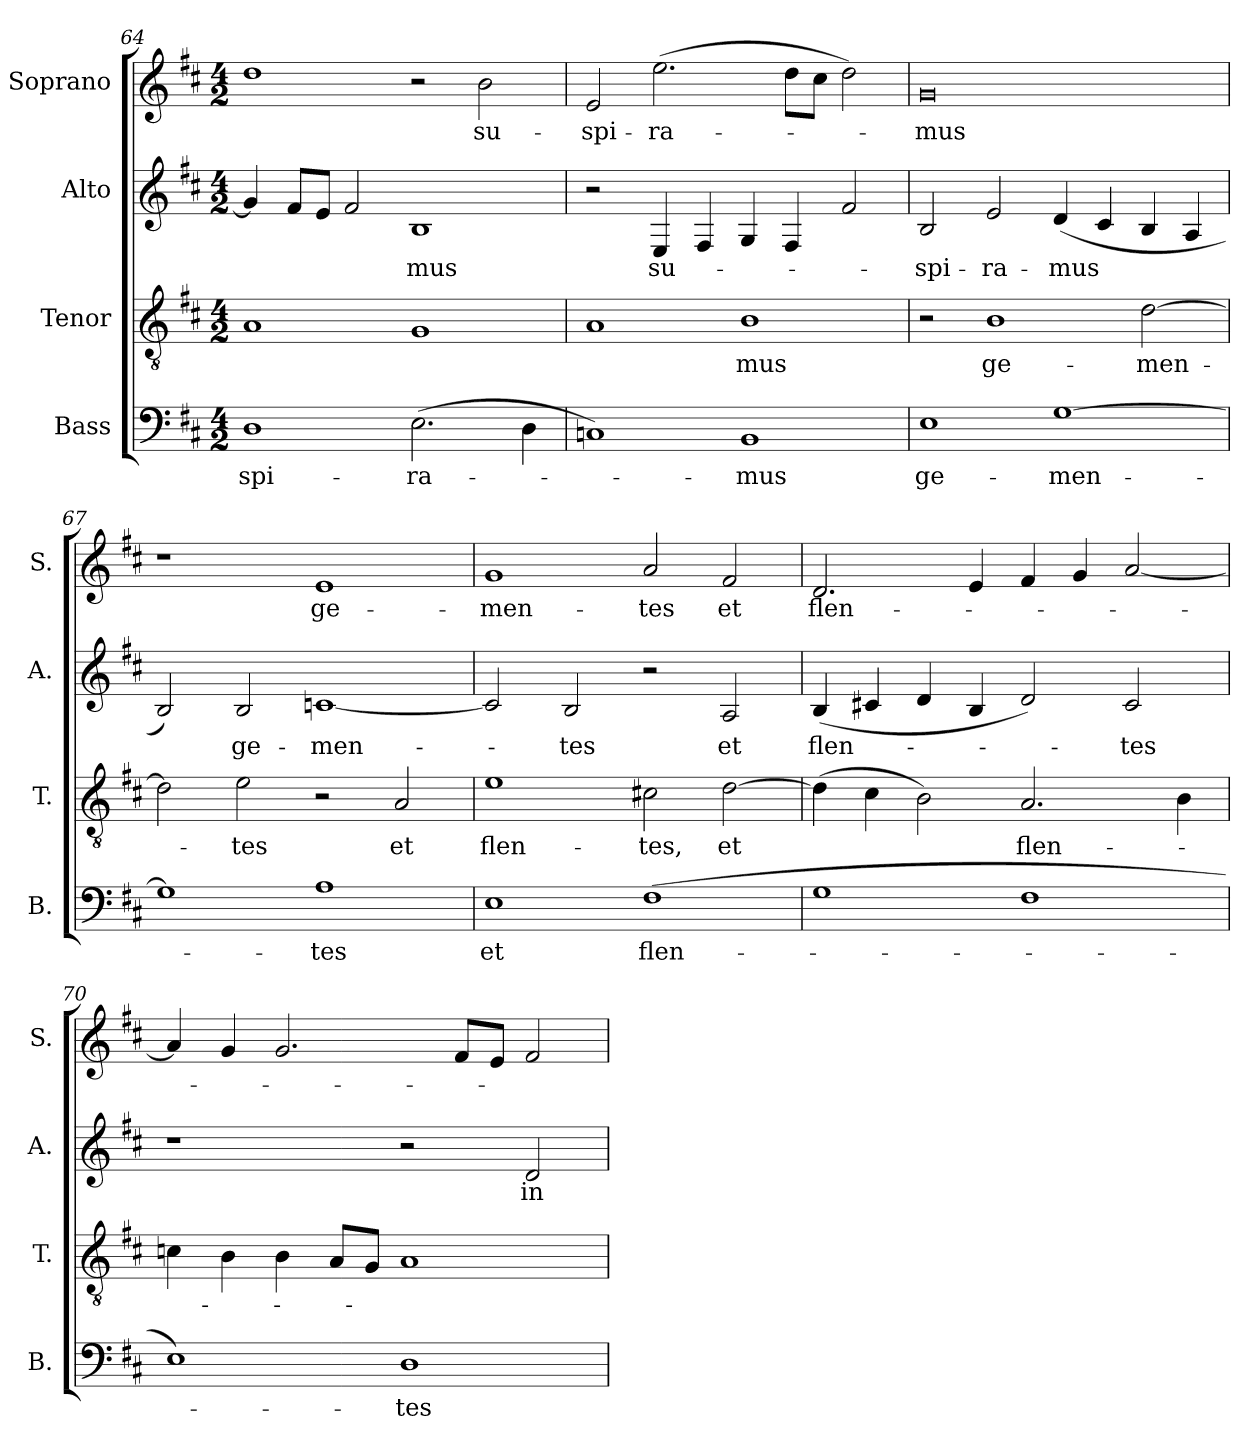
**kern	**text	**kern	**text	**kern	**text	**kern	**text
*part4	*part4	*part3	*part3	*part2	*part2	*part1	*part1
*staff4	*staff4	*staff3	*staff3	*staff2	*staff2	*staff1	*staff1
*I"Bass	*	*I"Tenor	*	*I"Alto	*	*I"Soprano	*
*I'B.	*	*I'T.	*	*I'A.	*	*I'S.	*
*clefF4	*	*clefGv2	*	*clefG2	*	*clefG2	*
*	*	*ITrd7c12	*	*	*	*	*
*k[f#c#]	*	*k[f#c#]	*	*k[f#c#]	*	*k[f#c#]	*
*D:	*	*D:	*	*D:	*	*D:	*
*M4/2	*	*M4/2	*	*M4/2	*	*M4/2	*
=64	=64	=64	=64	=64	=64	=64	=64
!	!LO:LY:b:color=#000000	!	!	!	!	!	!
1Di	-spi-	1AAi	.	4gi/]	.	1ddi	.
.	.	.	.	8f#i/L	.	.	.
.	.	.	.	8ei/J	.	.	.
.	.	.	.	2f#i/	.	.	.
!	!LO:LY:b:color=#000000	!	!	!	!	!	!
!	!	!	!	!	!LO:LY:b:color=#000000	!	!
(2.Ei\	-ra-	1GGi	.	1Bi	-mus	2r	.
!	!	!	!	!	!	!	!LO:LY:b:color=#000000
.	.	.	.	.	.	2bi\	su-
4Di\	.	.	.	.	.	.	.
!!LO:LB:g=z
=65	=65	=65	=65	=65	=65	=65	=65
!	!	!	!	!	!	!	!LO:LY:b:color=#000000
1Cni)	.	1AAi	.	2r	.	2ei/	-spi-
!	!	!	!	!	!LO:LY:b:color=#000000	!	!
!	!	!	!	!	!	!	!LO:LY:b:color=#000000
.	.	.	.	4Ei/	su-	(2.eei\	-ra-
.	.	.	.	4F#i/	.	.	.
!	!LO:LY:b:color=#000000	!	!	!	!	!	!
!	!	!	!LO:LY:b:color=#000000	!	!	!	!
1BBi	-mus	1BBi	-mus	4Gi/	.	.	.
.	.	.	.	4F#i/	.	8ddi\L	.
.	.	.	.	.	.	8cc#i\J	.
.	.	.	.	2f#i/	.	2ddi\)	.
=66	=66	=66	=66	=66	=66	=66	=66
!	!LO:LY:b:color=#000000	!	!	!	!	!	!
!	!	!	!	!	!LO:LY:b:color=#000000	!	!
!	!	!	!	!	!	!	!LO:LY:b:color=#000000
1Ei	ge-	2r	.	2Bi/	-spi-	0gi	-mus
!	!	!	!LO:LY:b:color=#000000	!	!	!	!
!	!	!	!	!	!LO:LY:b:color=#000000	!	!
.	.	1BBi	ge-	2ei/	-ra-	.	.
!	!LO:LY:b:color=#000000	!	!	!	!	!	!
!	!	!	!	!	!LO:LY:b:color=#000000	!	!
[1Gi	-men-	.	.	(4di/	-mus	.	.
.	.	.	.	4c#i/	.	.	.
!	!	!	!LO:LY:b:color=#000000	!	!	!	!
.	.	[2Di\	-men-	4Bi/	.	.	.
.	.	.	.	4Ai/	.	.	.
=67	=67	=67	=67	=67	=67	=67	=67
1Gi]	.	2Di\]	.	2Bi/)	.	1r	.
!	!	!	!LO:LY:b:color=#000000	!	!	!	!
!	!	!	!	!	!LO:LY:b:color=#000000	!	!
.	.	2Ei\	-tes	2Bi/	ge-	.	.
!	!LO:LY:b:color=#000000	!	!	!	!	!	!
!	!	!	!	!	!LO:LY:b:color=#000000	!	!
!	!	!	!	!	!	!	!LO:LY:b:color=#000000
1Ai	-tes	2r	.	[1cni	-men-	1ei	ge-
!	!	!	!LO:LY:b:color=#000000	!	!	!	!
.	.	2AAi/	et	.	.	.	.
=68	=68	=68	=68	=68	=68	=68	=68
!	!LO:LY:b:color=#000000	!	!	!	!	!	!
!	!	!	!LO:LY:b:color=#000000	!	!	!	!
!	!	!	!	!	!	!	!LO:LY:b:color=#000000
1Ei	et	1Ei	flen-	2ci/]	.	1gi	-men-
!	!	!	!	!	!LO:LY:b:color=#000000	!	!
.	.	.	.	2Bi/	-tes	.	.
!	!LO:LY:b:color=#000000	!	!	!	!	!	!
!	!	!	!LO:LY:b:color=#000000	!	!	!	!
!	!	!	!	!	!	!	!LO:LY:b:color=#000000
(1F#i	flen-	2C#Xi\	-tes,	2r	.	2ai/	-tes
!	!	!	!LO:LY:b:color=#000000	!	!	!	!
!	!	!	!	!	!LO:LY:b:color=#000000	!	!
!	!	!	!	!	!	!	!LO:LY:b:color=#000000
.	.	[2Di\	et	2Ai/	et	2f#i/	et
=69	=69	=69	=69	=69	=69	=69	=69
!	!	!	!	!	!LO:LY:b:color=#000000	!	!
!	!	!	!	!	!	!	!LO:LY:b:color=#000000
1Gi	.	(4Di\]	.	(4Bi/	flen-	2.di/	flen-
.	.	4C#i\	.	4c#Xi/	.	.	.
.	.	2BBi\)	.	4di/	.	.	.
.	.	.	.	4Bi/	.	4ei/	.
!	!	!	!LO:LY:b:color=#000000	!	!	!	!
1F#i	.	2.AAi/	flen-	2di/)	.	4f#i/	.
.	.	.	.	.	.	4gi/	.
!	!	!	!	!	!LO:LY:b:color=#000000	!	!
.	.	.	.	2c#i/	-tes	[2ai/	.
.	.	4BBi\	.	.	.	.	.
=70	=70	=70	=70	=70	=70	=70	=70
1Ei)	.	4Cni\	.	1r	.	4ai/]	.
.	.	4BBi\	.	.	.	4gi/	.
.	.	4BBi\	.	.	.	2.gi/	.
.	.	8AAi/L	.	.	.	.	.
.	.	8GGi/J	.	.	.	.	.
!	!LO:LY:b:color=#000000	!	!	!	!	!	!
1Di	-tes	1AAi	.	2r	.	.	.
.	.	.	.	.	.	8f#i/L	.
.	.	.	.	.	.	8ei/J	.
!	!	!	!	!	!LO:LY:b:color=#000000	!	!
.	.	.	.	2di/	in	2f#i/	.
=	=	=	=	=	=	=	=
*-	*-	*-	*-	*-	*-	*-	*-
